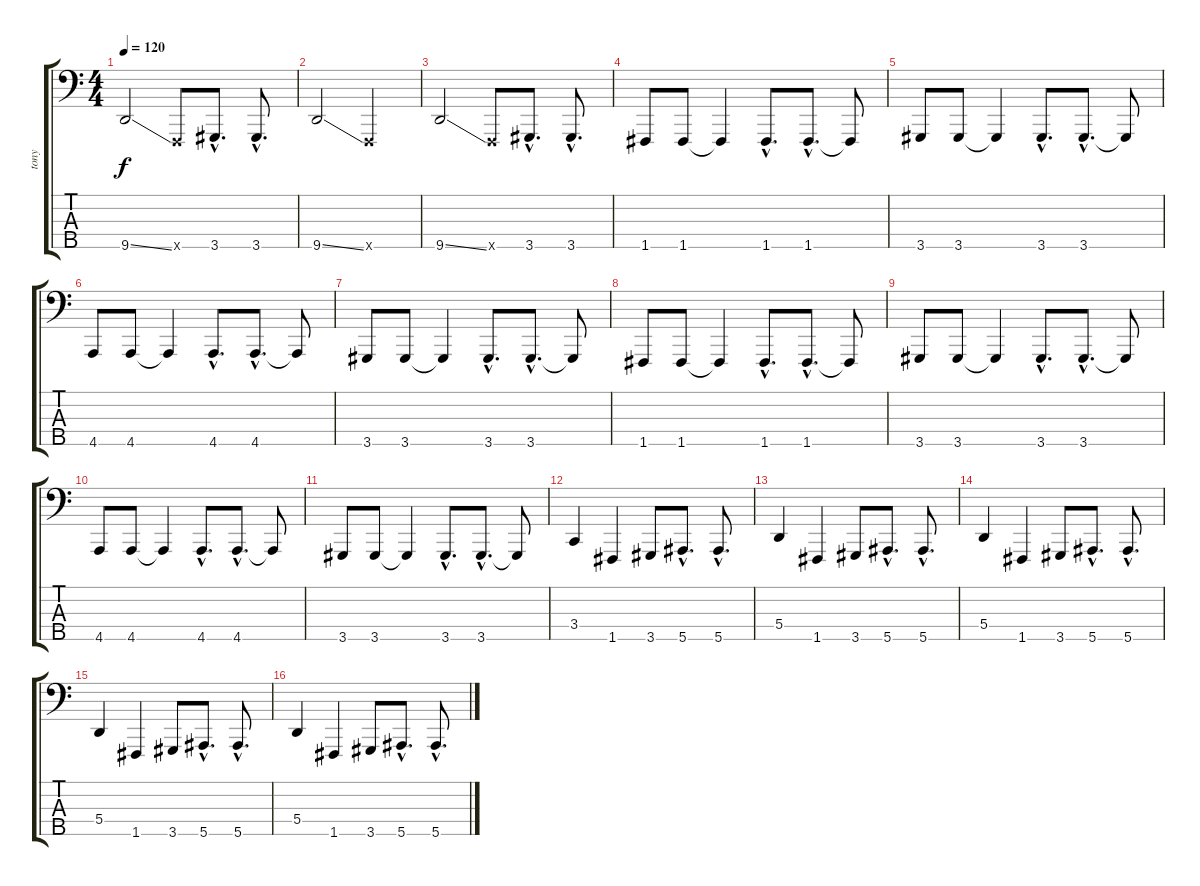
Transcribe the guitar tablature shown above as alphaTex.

\track ("tony" "tony") {instrument electricbassfinger}
\staff {score tabs}
\tuning (C2 G1 D1 A0 F0) {hide}
\ts (4 4)
\tempo 120
\clef f4
\ks c
9.5{ss}.2{dy f} 0.5{x}.8 3.5{hac}.8{d} 3.5{hac}.8{d} |
9.5{ss}.2 0.5{x}.2 |
9.5{ss}.2 0.5{x}.8 3.5{hac}.8{d} 3.5{hac}.8{d} |
1.5.8 1.5.8 1.5{t}.4 1.5{hac}.8{d} 1.5{hac}.8{d} 1.5{t}.8 |
3.5.8 3.5.8 3.5{t}.4 3.5{hac}.8{d} 3.5{hac}.8{d} 3.5{t}.8 |
4.5.8 4.5.8 4.5{t}.4 4.5{hac}.8{d} 4.5{hac}.8{d} 4.5{t}.8 |
3.5.8 3.5.8 3.5{t}.4 3.5{hac}.8{d} 3.5{hac}.8{d} 3.5{t}.8 |
1.5.8 1.5.8 1.5{t}.4 1.5{hac}.8{d} 1.5{hac}.8{d} 1.5{t}.8 |
3.5.8 3.5.8 3.5{t}.4 3.5{hac}.8{d} 3.5{hac}.8{d} 3.5{t}.8 |
4.5.8 4.5.8 4.5{t}.4 4.5{hac}.8{d} 4.5{hac}.8{d} 4.5{t}.8 |
3.5.8 3.5.8 3.5{t}.4 3.5{hac}.8{d} 3.5{hac}.8{d} 3.5{t}.8 |
3.4.4 1.5.4 3.5.8 5.5{hac}.8{d} 5.5{hac}.8{d} |
5.4.4 1.5.4 3.5.8 5.5{hac}.8{d} 5.5{hac}.8{d} |
5.4.4 1.5.4 3.5.8 5.5{hac}.8{d} 5.5{hac}.8{d} |
5.4.4 1.5.4 3.5.8 5.5{hac}.8{d} 5.5{hac}.8{d} |
5.4.4 1.5.4 3.5.8 5.5{hac}.8{d} 5.5{hac}.8{d}
